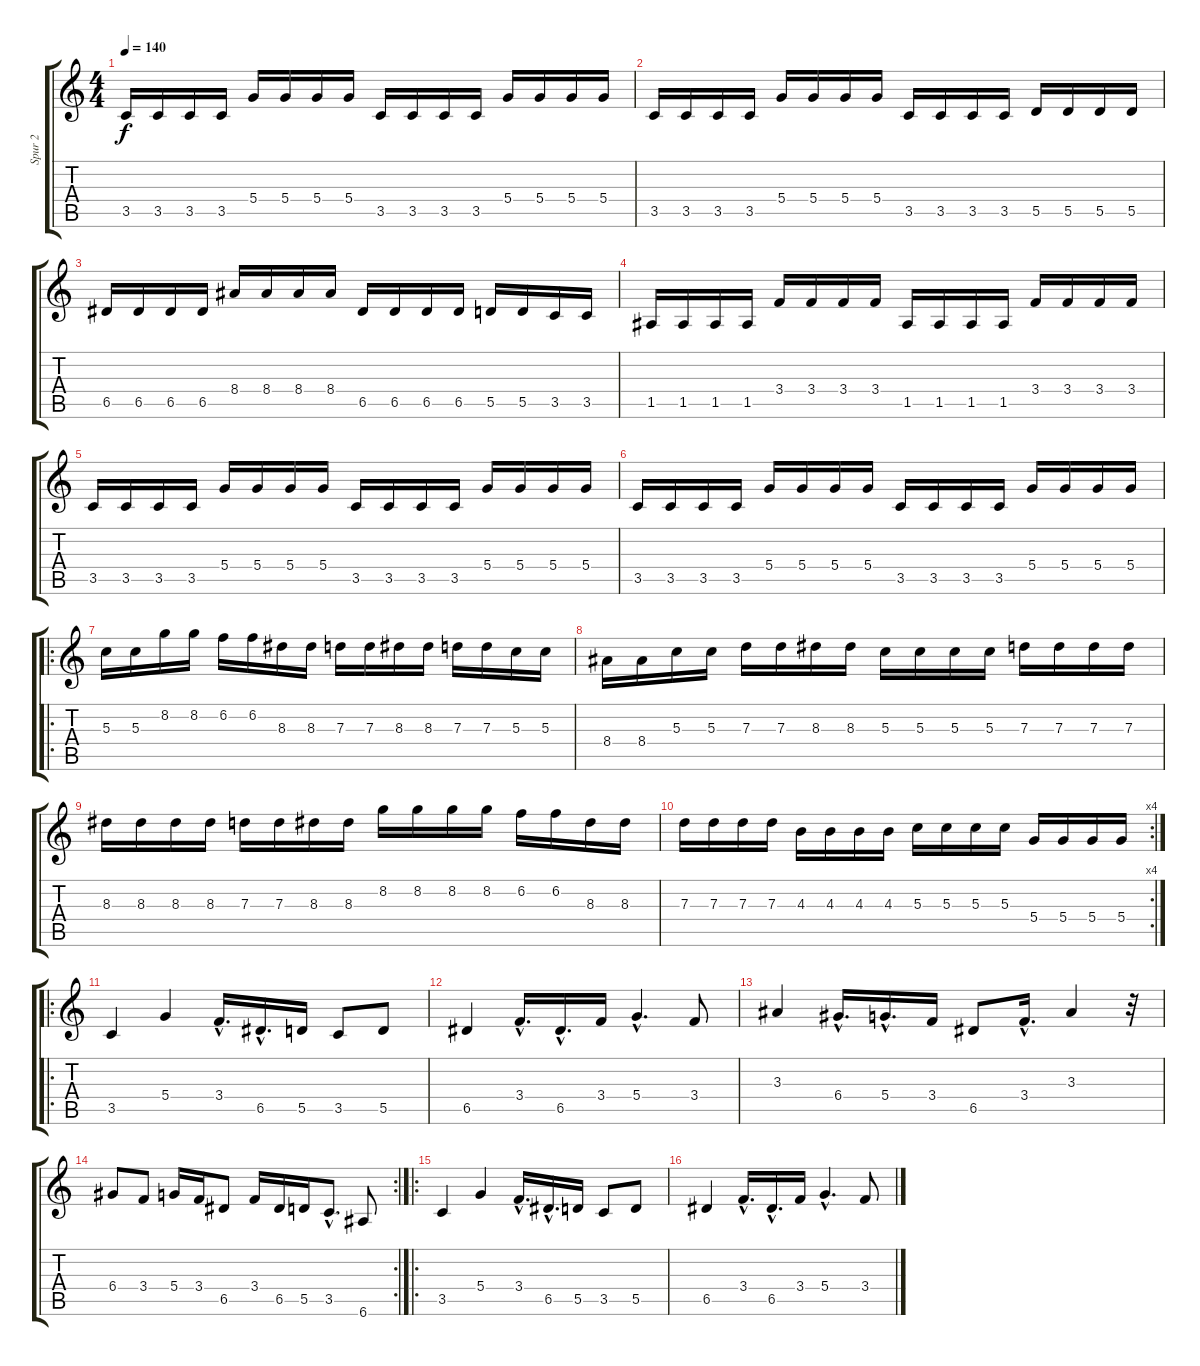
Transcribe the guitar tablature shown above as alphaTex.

\track ("Spur 2" "Spur 2") {instrument overdrivenguitar}
\staff {score tabs}
\tuning (E4 B3 G3 D3 A2 E2) {hide}
\ts (4 4)
\tempo 140
\clef g2
\ks c
3.5.16{dy f} 3.5.16 3.5.16 3.5.16 5.4.16 5.4.16 5.4.16 5.4.16 3.5.16 3.5.16 3.5.16 3.5.16 5.4.16 5.4.16 5.4.16 5.4.16 |
3.5.16 3.5.16 3.5.16 3.5.16 5.4.16 5.4.16 5.4.16 5.4.16 3.5.16 3.5.16 3.5.16 3.5.16 5.5.16 5.5.16 5.5.16 5.5.16 |
6.5.16 6.5.16 6.5.16 6.5.16 8.4.16 8.4.16 8.4.16 8.4.16 6.5.16 6.5.16 6.5.16 6.5.16 5.5.16 5.5.16 3.5.16 3.5.16 |
1.5.16 1.5.16 1.5.16 1.5.16 3.4.16 3.4.16 3.4.16 3.4.16 1.5.16 1.5.16 1.5.16 1.5.16 3.4.16 3.4.16 3.4.16 3.4.16 |
3.5.16 3.5.16 3.5.16 3.5.16 5.4.16 5.4.16 5.4.16 5.4.16 3.5.16 3.5.16 3.5.16 3.5.16 5.4.16 5.4.16 5.4.16 5.4.16 |
3.5.16 3.5.16 3.5.16 3.5.16 5.4.16 5.4.16 5.4.16 5.4.16 3.5.16 3.5.16 3.5.16 3.5.16 5.4.16 5.4.16 5.4.16 5.4.16 |
\ro
5.3.16 5.3.16 8.2.16 8.2.16 6.2.16 6.2.16 8.3.16 8.3.16 7.3.16 7.3.16 8.3.16 8.3.16 7.3.16 7.3.16 5.3.16 5.3.16 |
8.4.16 8.4.16 5.3.16 5.3.16 7.3.16 7.3.16 8.3.16 8.3.16 5.3.16 5.3.16 5.3.16 5.3.16 7.3.16 7.3.16 7.3.16 7.3.16 |
8.3.16 8.3.16 8.3.16 8.3.16 7.3.16 7.3.16 8.3.16 8.3.16 8.2.16 8.2.16 8.2.16 8.2.16 6.2.16 6.2.16 8.3.16 8.3.16 |
\rc 4
7.3.16 7.3.16 7.3.16 7.3.16 4.3.16 4.3.16 4.3.16 4.3.16 5.3.16 5.3.16 5.3.16 5.3.16 5.4.16 5.4.16 5.4.16 5.4.16 |
\ro
3.5.4 5.4.4 3.4{hac}.16{d} 6.5{hac}.16{d} 5.5.16 3.5.8 5.5.8 |
6.5.4 3.4{hac}.16{d} 6.5{hac}.16{d} 3.4.16 5.4{hac}.4{d} 3.4.8 |
3.3.4 6.4{hac}.16{d} 5.4{hac}.16{d} 3.4.16 6.5.8 3.4{hac}.16{d} 3.3.4 r.32 |
\rc 2
6.4.8 3.4.8 5.4.16 3.4.16 6.5.8 3.4.16 6.5.16 5.5.16 3.5{hac}.8{d} 6.6.8 |
\ro
3.5.4 5.4.4 3.4{hac}.16{d} 6.5{hac}.16{d} 5.5.16 3.5.8 5.5.8 |
6.5.4 3.4{hac}.16{d} 6.5{hac}.16{d} 3.4.16 5.4{hac}.4{d} 3.4.8
